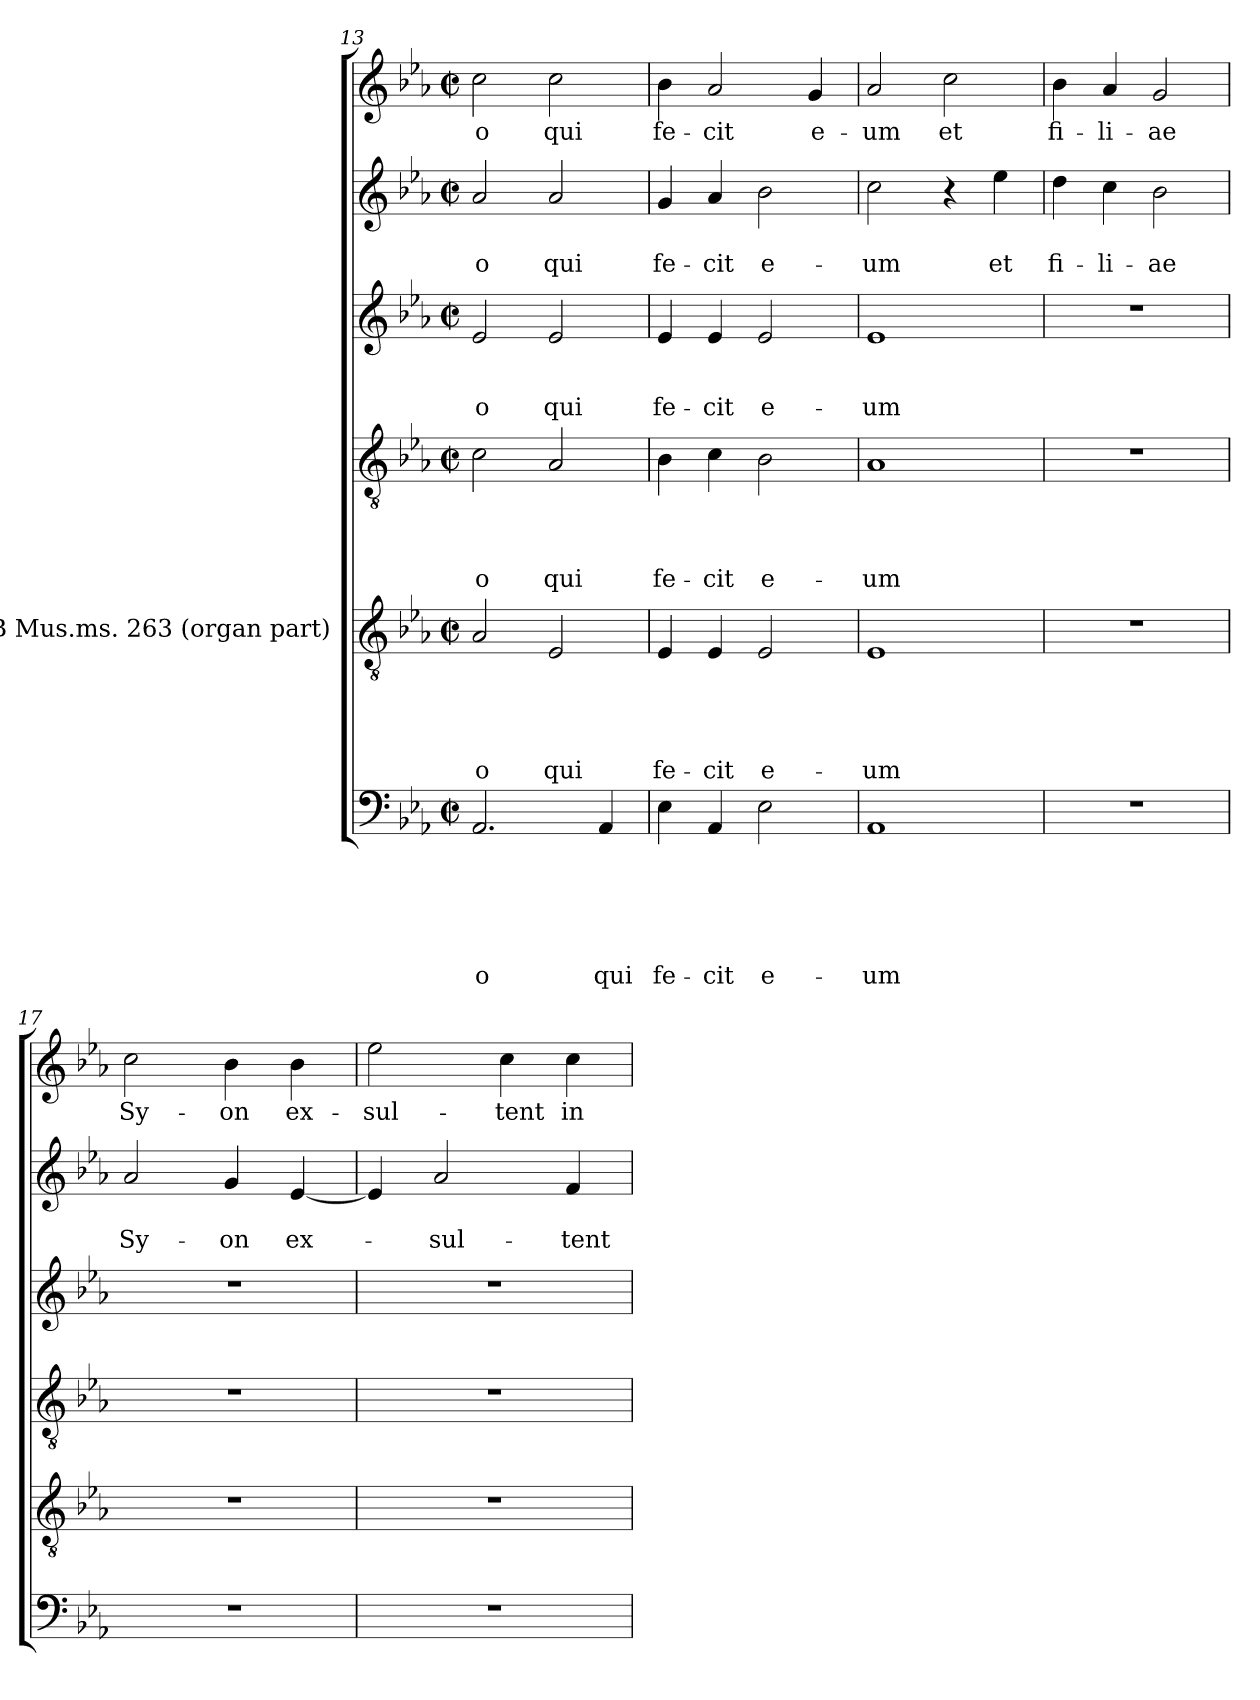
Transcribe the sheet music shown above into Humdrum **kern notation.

**kern	**text	**text	**text	**text	**text	**text	**kern	**text	**text	**text	**text	**text	**kern	**text	**text	**text	**text	**kern	**text	**text	**text	**kern	**text	**text	**kern	**text
*part6	*part6	*part6	*part6	*part6	*part6	*part6	*part5	*part5	*part5	*part5	*part5	*part5	*part4	*part4	*part4	*part4	*part4	*part3	*part3	*part3	*part3	*part2	*part2	*part2	*part1	*part1
*staff6	*staff6	*staff6	*staff6	*staff6	*staff6	*staff6	*staff5	*staff5	*staff5	*staff5	*staff5	*staff5	*staff4	*staff4	*staff4	*staff4	*staff4	*staff3	*staff3	*staff3	*staff3	*staff2	*staff2	*staff2	*staff1	*staff1
*	*	*	*	*	*	*	*I"BSB Mus.ms. 263 (organ part)	*	*	*	*	*	*	*	*	*	*	*	*	*	*	*	*	*	*	*
*clefF4	*	*	*	*	*	*	*clefGv2	*	*	*	*	*	*clefGv2	*	*	*	*	*clefG2	*	*	*	*clefG2	*	*	*clefG2	*
*k[b-e-a-]	*	*	*	*	*	*	*k[b-e-a-]	*	*	*	*	*	*k[b-e-a-]	*	*	*	*	*k[b-e-a-]	*	*	*	*k[b-e-a-]	*	*	*k[b-e-a-]	*
*E-:	*	*	*	*	*	*	*E-:	*	*	*	*	*	*E-:	*	*	*	*	*E-:	*	*	*	*E-:	*	*	*E-:	*
*M2/2	*	*	*	*	*	*	*M2/2	*	*	*	*	*	*M2/2	*	*	*	*	*M2/2	*	*	*	*M2/2	*	*	*M2/2	*
*met(c|)	*	*	*	*	*	*	*met(c|)	*	*	*	*	*	*met(c|)	*	*	*	*	*met(c|)	*	*	*	*met(c|)	*	*	*met(c|)	*
=13	=13	=13	=13	=13	=13	=13	=13	=13	=13	=13	=13	=13	=13	=13	=13	=13	=13	=13	=13	=13	=13	=13	=13	=13	=13	=13
!	!	!	!	!	!	!LO:LY:b	!	!	!	!	!	!LO:LY:b	!	!	!	!	!LO:LY:b	!	!	!	!LO:LY:b	!	!	!LO:LY:b	!	!LO:LY:b
2.AA-/	.	.	.	.	.	-o	2A-/	.	.	.	.	-o	2c\	.	.	.	-o	2e-/	.	.	-o	2a-/	.	-o	2cc\	-o
!	!	!	!	!	!	!	!	!	!	!	!	!LO:LY:b	!	!	!	!	!LO:LY:b	!	!	!	!LO:LY:b	!	!	!LO:LY:b	!	!LO:LY:b
.	.	.	.	.	.	.	2E-/	.	.	.	.	qui	2A-/	.	.	.	qui	2e-/	.	.	qui	2a-/	.	qui	2cc\	qui
!	!	!	!	!	!	!LO:LY:b	!	!	!	!	!	!	!	!	!	!	!	!	!	!	!	!	!	!	!	!
4AA-/	.	.	.	.	.	qui	.	.	.	.	.	.	.	.	.	.	.	.	.	.	.	.	.	.	.	.
=14	=14	=14	=14	=14	=14	=14	=14	=14	=14	=14	=14	=14	=14	=14	=14	=14	=14	=14	=14	=14	=14	=14	=14	=14	=14	=14
!	!	!	!	!	!	!LO:LY:b	!	!	!	!	!	!LO:LY:b	!	!	!	!	!LO:LY:b	!	!	!	!LO:LY:b	!	!	!LO:LY:b	!	!LO:LY:b
4E-\	.	.	.	.	.	fe-	4E-/	.	.	.	.	fe-	4B-\	.	.	.	fe-	4e-/	.	.	fe-	4g/	.	fe-	4b-\	fe-
!	!	!	!	!	!	!LO:LY:b	!	!	!	!	!	!LO:LY:b	!	!	!	!	!LO:LY:b	!	!	!	!LO:LY:b	!	!	!LO:LY:b	!	!LO:LY:b
4AA-/	.	.	.	.	.	-cit	4E-/	.	.	.	.	-cit	4c\	.	.	.	-cit	4e-/	.	.	-cit	4a-/	.	-cit	2a-/	-cit
!	!	!	!	!	!	!LO:LY:b	!	!	!	!	!	!LO:LY:b	!	!	!	!	!LO:LY:b	!	!	!	!LO:LY:b	!	!	!LO:LY:b	!	!
2E-\	.	.	.	.	.	e-	2E-/	.	.	.	.	e-	2B-\	.	.	.	e-	2e-/	.	.	e-	2b-\	.	e-	.	.
!	!	!	!	!	!	!	!	!	!	!	!	!	!	!	!	!	!	!	!	!	!	!	!	!	!	!LO:LY:b
.	.	.	.	.	.	.	.	.	.	.	.	.	.	.	.	.	.	.	.	.	.	.	.	.	4g/	e-
=15	=15	=15	=15	=15	=15	=15	=15	=15	=15	=15	=15	=15	=15	=15	=15	=15	=15	=15	=15	=15	=15	=15	=15	=15	=15	=15
!	!	!	!	!	!	!LO:LY:b	!	!	!	!	!	!LO:LY:b	!	!	!	!	!LO:LY:b	!	!	!	!LO:LY:b	!	!	!LO:LY:b	!	!LO:LY:b
1AA-	.	.	.	.	.	-um	1E-	.	.	.	.	-um	1A-	.	.	.	-um	1e-	.	.	-um	2cc\	.	-um	2a-/	-um
!	!	!	!	!	!	!	!	!	!	!	!	!	!	!	!	!	!	!	!	!	!	!	!	!	!	!LO:LY:b
.	.	.	.	.	.	.	.	.	.	.	.	.	.	.	.	.	.	.	.	.	.	4r	.	.	2cc\	et
!	!	!	!	!	!	!	!	!	!	!	!	!	!	!	!	!	!	!	!	!	!	!	!	!LO:LY:b	!	!
.	.	.	.	.	.	.	.	.	.	.	.	.	.	.	.	.	.	.	.	.	.	4ee-\	.	et	.	.
!!LO:LB:g=z
=16	=16	=16	=16	=16	=16	=16	=16	=16	=16	=16	=16	=16	=16	=16	=16	=16	=16	=16	=16	=16	=16	=16	=16	=16	=16	=16
!	!	!	!	!	!	!	!	!	!	!	!	!	!	!	!	!	!	!	!	!	!	!	!	!LO:LY:b	!	!LO:LY:b
1r	.	.	.	.	.	.	1r	.	.	.	.	.	1r	.	.	.	.	1r	.	.	.	4dd\	.	fi-	4b-\	fi-
!	!	!	!	!	!	!	!	!	!	!	!	!	!	!	!	!	!	!	!	!	!	!	!	!LO:LY:b	!	!LO:LY:b
.	.	.	.	.	.	.	.	.	.	.	.	.	.	.	.	.	.	.	.	.	.	4cc\	.	-li-	4a-/	-li-
!	!	!	!	!	!	!	!	!	!	!	!	!	!	!	!	!	!	!	!	!	!	!	!	!LO:LY:b	!	!LO:LY:b
.	.	.	.	.	.	.	.	.	.	.	.	.	.	.	.	.	.	.	.	.	.	2b-\	.	-ae	2g/	-ae
=17	=17	=17	=17	=17	=17	=17	=17	=17	=17	=17	=17	=17	=17	=17	=17	=17	=17	=17	=17	=17	=17	=17	=17	=17	=17	=17
!	!	!	!	!	!	!	!	!	!	!	!	!	!	!	!	!	!	!	!	!	!	!	!	!LO:LY:b	!	!LO:LY:b
1r	.	.	.	.	.	.	1r	.	.	.	.	.	1r	.	.	.	.	1r	.	.	.	2a-/	.	Sy-	2cc\	Sy-
!	!	!	!	!	!	!	!	!	!	!	!	!	!	!	!	!	!	!	!	!	!	!	!	!LO:LY:b	!	!LO:LY:b
.	.	.	.	.	.	.	.	.	.	.	.	.	.	.	.	.	.	.	.	.	.	4g/	.	-on	4b-\	-on
!	!	!	!	!	!	!	!	!	!	!	!	!	!	!	!	!	!	!	!	!	!	!	!	!LO:LY:b	!	!LO:LY:b
.	.	.	.	.	.	.	.	.	.	.	.	.	.	.	.	.	.	.	.	.	.	[<4e-/	.	ex-	4b-\	ex-
=18	=18	=18	=18	=18	=18	=18	=18	=18	=18	=18	=18	=18	=18	=18	=18	=18	=18	=18	=18	=18	=18	=18	=18	=18	=18	=18
!	!	!	!	!	!	!	!	!	!	!	!	!	!	!	!	!	!	!	!	!	!	!	!	!	!	!LO:LY:b
1r	.	.	.	.	.	.	1r	.	.	.	.	.	1r	.	.	.	.	1r	.	.	.	4e-/]	.	.	2ee-\	-sul-
!	!	!	!	!	!	!	!	!	!	!	!	!	!	!	!	!	!	!	!	!	!	!	!	!LO:LY:b	!	!
.	.	.	.	.	.	.	.	.	.	.	.	.	.	.	.	.	.	.	.	.	.	2a-/	.	-sul-	.	.
!	!	!	!	!	!	!	!	!	!	!	!	!	!	!	!	!	!	!	!	!	!	!	!	!	!	!LO:LY:b
.	.	.	.	.	.	.	.	.	.	.	.	.	.	.	.	.	.	.	.	.	.	.	.	.	4cc\	-tent
!	!	!	!	!	!	!	!	!	!	!	!	!	!	!	!	!	!	!	!	!	!	!	!	!LO:LY:b	!	!LO:LY:b
.	.	.	.	.	.	.	.	.	.	.	.	.	.	.	.	.	.	.	.	.	.	4f/	.	-tent	4cc\	in
=	=	=	=	=	=	=	=	=	=	=	=	=	=	=	=	=	=	=	=	=	=	=	=	=	=	=
*-	*-	*-	*-	*-	*-	*-	*-	*-	*-	*-	*-	*-	*-	*-	*-	*-	*-	*-	*-	*-	*-	*-	*-	*-	*-	*-
